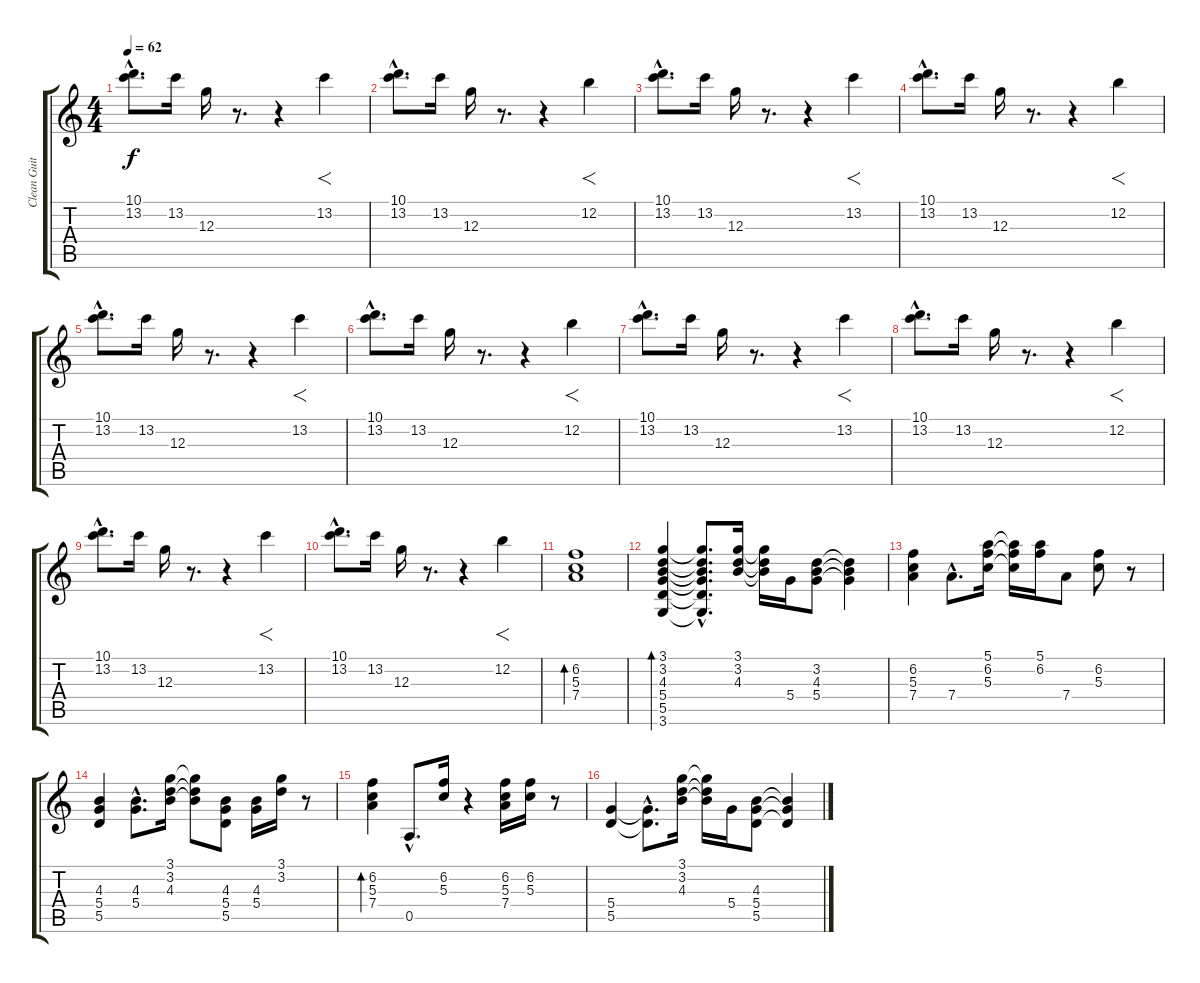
\track ("Clean Guitar 5 [Dave]" "Clean Guit") {instrument electricguitarjazz}
\staff {score tabs}
\tuning (E4 B3 G3 D3 A2 E2) {hide}
\ts (4 4)
\tempo 62
\clef g2
\ks c
(10.1{hac} 13.2{hac}).8{d dy f volume 8 instrument electricguitarclean} 13.2.16 12.3.16 r.8{d} r.4 13.2.4{f} |
(10.1{hac} 13.2{hac}).8{d} 13.2.16 12.3.16 r.8{d} r.4 12.2.4{f} |
(10.1{hac} 13.2{hac}).8{d} 13.2.16 12.3.16 r.8{d} r.4 13.2.4{f} |
(10.1{hac} 13.2{hac}).8{d} 13.2.16 12.3.16 r.8{d} r.4 12.2.4{f} |
(10.1{hac} 13.2{hac}).8{d} 13.2.16 12.3.16 r.8{d} r.4 13.2.4{f} |
(10.1{hac} 13.2{hac}).8{d} 13.2.16 12.3.16 r.8{d} r.4 12.2.4{f} |
(10.1{hac} 13.2{hac}).8{d} 13.2.16 12.3.16 r.8{d} r.4 13.2.4{f} |
(10.1{hac} 13.2{hac}).8{d} 13.2.16 12.3.16 r.8{d} r.4 12.2.4{f} |
(10.1{hac} 13.2{hac}).8{d} 13.2.16 12.3.16 r.8{d} r.4 13.2.4{f} |
(10.1{hac} 13.2{hac}).8{d} 13.2.16 12.3.16 r.8{d} r.4 12.2.4{f} |
(6.2 5.3 7.4).1{bd 120 volume 13 instrument electricguitarjazz} |
(3.1 3.2 4.3 5.4 5.5 3.6).4{bd 120} (3.1{hac t} 3.2{hac t} 4.3{hac t} 5.4{hac t} 5.5{hac t} 3.6{hac t}).8{d} (3.1 3.2 4.3).16 (3.1{t} 3.2{t} 4.3{t}).16 5.4.16 (3.2 4.3 5.4).8 (3.2{t} 4.3{t} 5.4{t}).4 |
(6.2 5.3 7.4).4 7.4{hac}.8{d} (5.1 6.2 5.3).16 (5.1{t} 6.2{t} 5.3{t}).16 (5.1 6.2).16 7.4.8 (6.2 5.3).8 r.8 |
(4.3 5.4 5.5).4 (4.3{hac} 5.4{hac}).8{d} (3.1 3.2 4.3).16 (3.1{t} 3.2{t} 4.3{t}).8 (4.3 5.4 5.5).8 (4.3 5.4).16 (3.1 3.2).16 r.8 |
(6.2 5.3 7.4).4{bd 120} 0.5{hac}.8{d} (6.2 5.3).16 r.4 (6.2 5.3 7.4).16 (6.2 5.3).16 r.8 |
(5.4 5.5).4 (5.4{hac t} 5.5{hac t}).8{d} (3.1 3.2 4.3).16 (3.1{t} 3.2{t} 4.3{t}).16 5.4.16 (4.3 5.4 5.5).8 (4.3{t} 5.4{t} 5.5{t}).4
